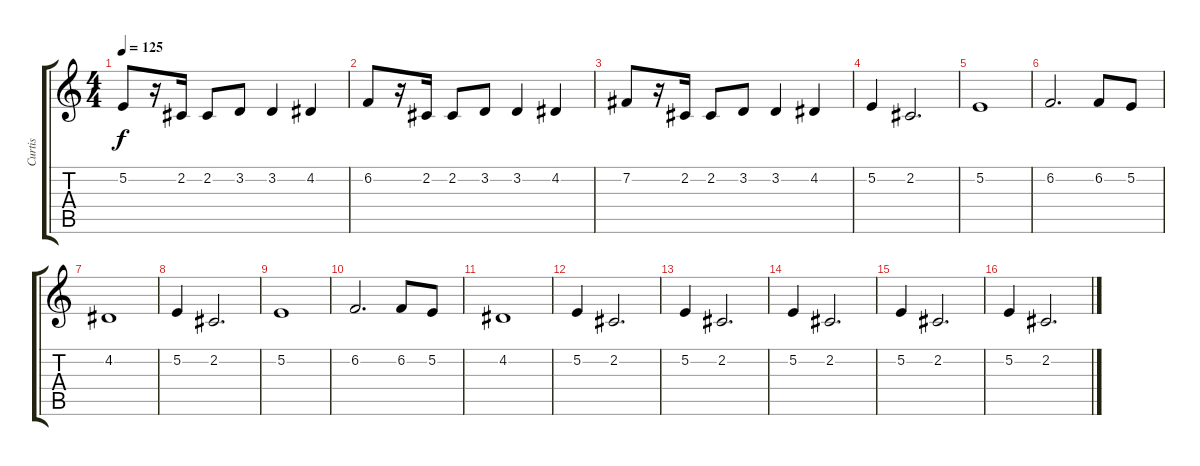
\track ("Curtis" "Curtis") {instrument baritonesax}
\staff {score tabs}
\tuning (E4 B3 G3 D3 A2 E2) {hide}
\ts (4 4)
\tempo 125
\clef g2
\ks c
5.2.8{dy f} r.16 2.2.16 2.2.8 3.2.8 3.2.4 4.2.4 |
6.2.8 r.16 2.2.16 2.2.8 3.2.8 3.2.4 4.2.4 |
7.2.8 r.16 2.2.16 2.2.8 3.2.8 3.2.4 4.2.4 |
5.2.4 2.2.2{d} |
5.2.1 |
6.2.2{d} 6.2.8 5.2.8 |
4.2.1 |
5.2.4 2.2.2{d} |
5.2.1 |
6.2.2{d} 6.2.8 5.2.8 |
4.2.1 |
5.2.4 2.2.2{d} |
5.2.4 2.2.2{d} |
5.2.4 2.2.2{d} |
5.2.4 2.2.2{d} |
5.2.4 2.2.2{d}
